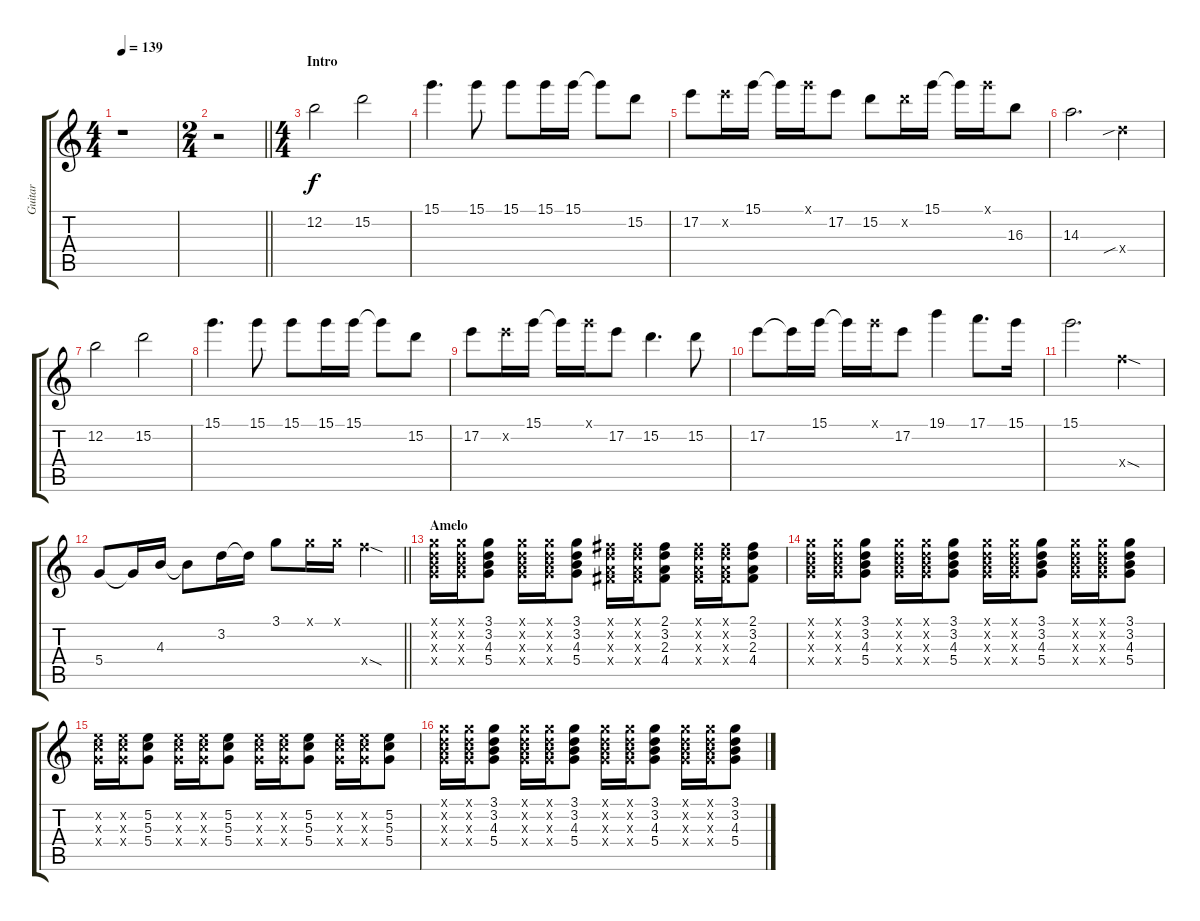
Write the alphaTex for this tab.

\track ("Guitar" "Guitar") {instrument overdrivenguitar}
\staff {score tabs}
\tuning (E4 B3 G3 D3 A2 E2) {hide}
\ts (4 4)
\tempo 139
\clef g2
\ks c
r.1{dy f instrument overdrivenguitar} |
\ts (2 4)
\barLineRight lightlight
r.2 |
\ts (4 4)
\section ("" "Intro")
12.2.2 15.2.2 |
15.1.4{d} 15.1.8 15.1.8 15.1.16 15.1.16 15.1{t}.8 15.2.8 |
17.2.8 17.2{x}.16 15.1.16 15.1{t}.16 15.1{x}.16 17.2.8 15.2.8 15.2{x}.16 15.1.16 15.1{t}.16 15.1{x}.16 16.3.8 |
14.3.2{d} 12.4{sib x}.4 |
12.2.2 15.2.2 |
15.1.4{d} 15.1.8 15.1.8 15.1.16 15.1.16 15.1{t}.8 15.2.8 |
17.2.8 17.2{x}.16 15.1.16 15.1{t}.16 15.1{x}.16 17.2.8 15.2.4{d} 15.2.8 |
17.2.8 17.2{t}.16 15.1.16 15.1{t}.16 15.1{x}.16 17.2.8 19.1.4 17.1.8{d} 15.1.16 |
15.1.2{d} 15.4{sod x}.4 |
\barLineRight lightlight
5.4.8 5.4{t}.16 4.3.16 4.3{t}.8 3.2.16 3.2{t}.16 3.1.8 3.1{x}.16 3.1{x}.16 15.4{sod x}.4 |
\section ("" "Amelo")
(3.1{x} 3.2{x} 4.3{x} 5.4{x}).16 (3.1{x} 3.2{x} 4.3{x} 5.4{x}).16 (3.1 3.2 4.3 5.4).8 (3.1{x} 3.2{x} 4.3{x} 5.4{x}).16 (3.1{x} 3.2{x} 4.3{x} 5.4{x}).16 (3.1 3.2 4.3 5.4).8 (2.1{x} 3.2{x} 2.3{x} 4.4{x}).16 (2.1{x} 3.2{x} 2.3{x} 4.4{x}).16 (2.1 3.2 2.3 4.4).8 (2.1{x} 3.2{x} 2.3{x} 4.4{x}).16 (2.1{x} 3.2{x} 2.3{x} 4.4{x}).16 (2.1 3.2 2.3 4.4).8 |
(3.1{x} 3.2{x} 4.3{x} 5.4{x}).16 (3.1{x} 3.2{x} 4.3{x} 5.4{x}).16 (3.1 3.2 4.3 5.4).8 (3.1{x} 3.2{x} 4.3{x} 5.4{x}).16 (3.1{x} 3.2{x} 4.3{x} 5.4{x}).16 (3.1 3.2 4.3 5.4).8 (3.1{x} 3.2{x} 4.3{x} 5.4{x}).16 (3.1{x} 3.2{x} 4.3{x} 5.4{x}).16 (3.1 3.2 4.3 5.4).8 (3.1{x} 3.2{x} 4.3{x} 5.4{x}).16 (3.1{x} 3.2{x} 4.3{x} 5.4{x}).16 (3.1 3.2 4.3 5.4).8 |
(5.2{x} 5.3{x} 5.4{x}).16 (5.2{x} 5.3{x} 5.4{x}).16 (5.2 5.3 5.4).8 (5.2{x} 5.3{x} 5.4{x}).16 (5.2{x} 5.3{x} 5.4{x}).16 (5.2 5.3 5.4).8 (5.2{x} 5.3{x} 5.4{x}).16 (5.2{x} 5.3{x} 5.4{x}).16 (5.2 5.3 5.4).8 (5.2{x} 5.3{x} 5.4{x}).16 (5.2{x} 5.3{x} 5.4{x}).16 (5.2 5.3 5.4).8 |
(3.1{x} 3.2{x} 4.3{x} 5.4{x}).16 (3.1{x} 3.2{x} 4.3{x} 5.4{x}).16 (3.1 3.2 4.3 5.4).8 (3.1{x} 3.2{x} 4.3{x} 5.4{x}).16 (3.1{x} 3.2{x} 4.3{x} 5.4{x}).16 (3.1 3.2 4.3 5.4).8 (3.1{x} 3.2{x} 4.3{x} 5.4{x}).16 (3.1{x} 3.2{x} 4.3{x} 5.4{x}).16 (3.1 3.2 4.3 5.4).8 (3.1{x} 3.2{x} 4.3{x} 5.4{x}).16 (3.1{x} 3.2{x} 4.3{x} 5.4{x}).16 (3.1 3.2 4.3 5.4).8
